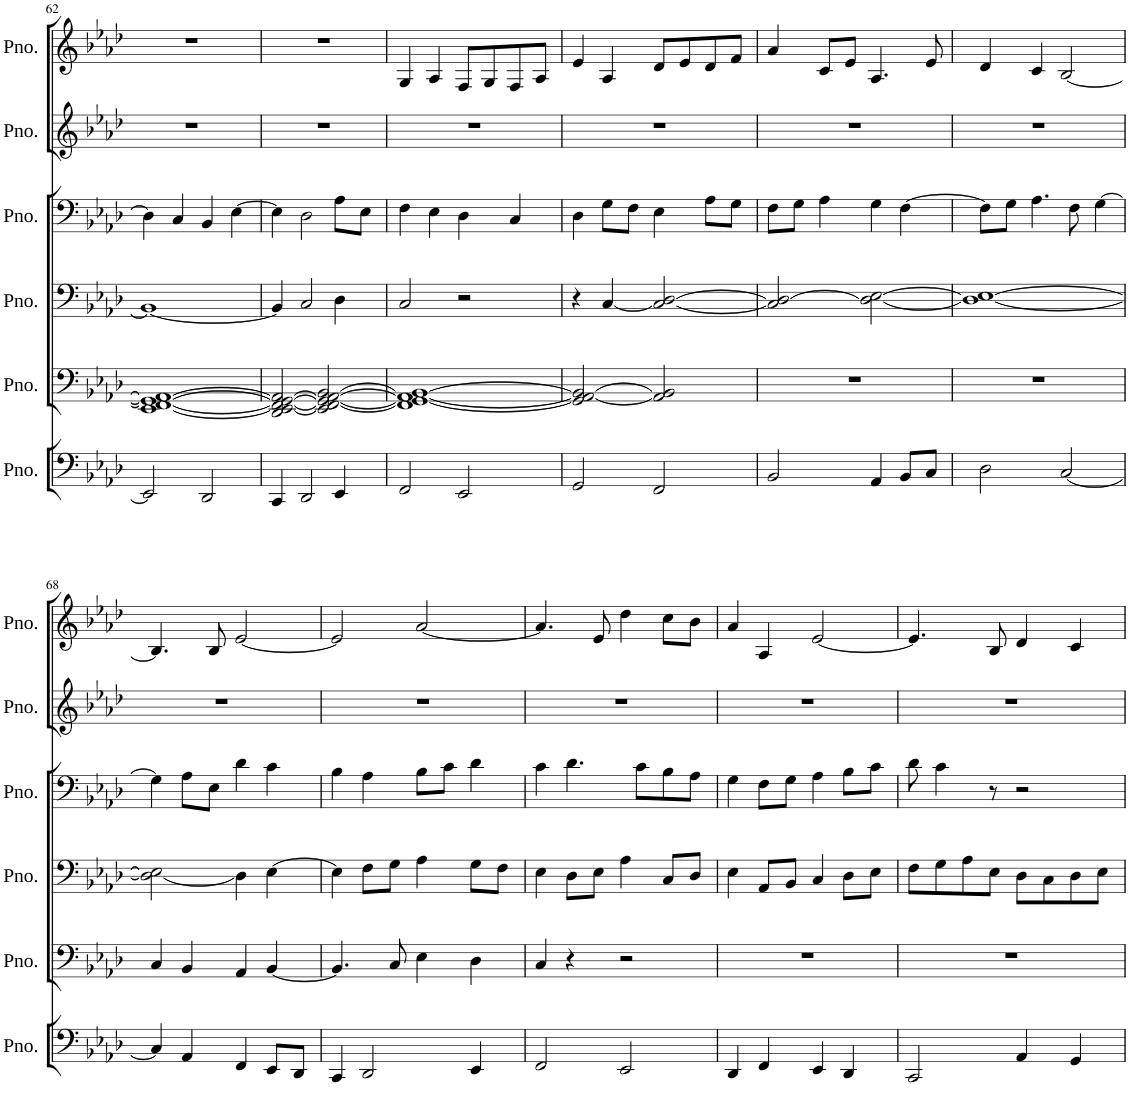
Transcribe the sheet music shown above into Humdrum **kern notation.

**kern	**kern	**kern	**kern	**kern	**kern
*part6	*part5	*part4	*part3	*part2	*part1
*staff6	*staff5	*staff4	*staff3	*staff2	*staff1
*I"Piano	*I"Piano	*I"Piano	*I"Piano	*I"Piano	*I"Piano
*I'Pno.	*I'Pno.	*I'Pno.	*I'Pno.	*I'Pno.	*I'Pno.
!!LO:PB:g=z
*clefF4	*clefF4	*clefF4	*clefF4	*clefG2	*clefG2
*k[b-e-a-d-]	*k[b-e-a-d-]	*k[b-e-a-d-]	*k[b-e-a-d-]	*k[b-e-a-d-]	*k[b-e-a-d-]
*M4/4	*M4/4	*M4/4	*M4/4	*M4/4	*M4/4
=62	=62	=62	=62	=62	=62
2EE-/]	[1EE- 1FF_ 1GG_ 1AA-_	1BB-_	4D-\]	1r	1r
.	.	.	4C/	.	.
2DD-/	.	.	4BB-/	.	.
.	.	.	[4E-\	.	.
=63	=63	=63	=63	=63	=63
4CC/	2DD-/ 2EE-/_ 2FF/_ 2GG/_ 2AA-/_	4BB-/]	4E-\]	1r	1r
2DD-/	.	2C/	2D-\	.	.
.	2EE-/] 2FF/_ 2GG/_ 2AA-/_ [2BB-/	.	.	.	.
4EE-/	.	4D-\	8A-\L	.	.
.	.	.	8E-\J	.	.
=64	=64	=64	=64	=64	=64
2FF/	1FF] 1GG_ 1AA-_ 1BB-_	2C/	4F\	1r	4G/
.	.	.	4E-\	.	4A-/
2EE-/	.	2r	4D-\	.	8F/L
.	.	.	.	.	8G/
.	.	.	4C/	.	8F/
.	.	.	.	.	8A-/J
=65	=65	=65	=65	=65	=65
2GG/	2GG/] 2AA-/_ 2BB-/_	4r	4D-\	1r	4e-/
.	.	[4C/	8G\L	.	4A-/
.	.	.	8F\J	.	.
2FF/	2AA-/] 2BB-/]	2C/_ [2D-/	4E-\	.	8d-/L
.	.	.	.	.	8e-/
.	.	.	8A-\L	.	8d-/
.	.	.	8G\J	.	8f/J
=66	=66	=66	=66	=66	=66
2BB-/	1r	2C/] 2D-/_	8F\L	1r	4a-/
.	.	.	8G\J	.	.
.	.	.	4A-\	.	8c/L
.	.	.	.	.	8e-/J
4AA-/	.	2D-\_ [2E-\	4G\	.	4.A-/
8BB-/L	.	.	[4F\	.	.
8C/J	.	.	.	.	8e-/
=67	=67	=67	=67	=67	=67
2D-\	1r	1D-_ 1E-_	8F\L]	1r	4d-/
.	.	.	8G\J	.	.
.	.	.	4.A-\	.	4c/
[2C/	.	.	.	.	[2B-/
.	.	.	8F\	.	.
.	.	.	[4G\	.	.
!!LO:LB:g=z
=68	=68	=68	=68	=68	=68
4C/]	4C/	2D-\_ 2E-\]	4G\]	1r	4.B-/]
4AA-/	4BB-/	.	8A-\L	.	.
.	.	.	8E-\J	.	8B-/
4FF/	4AA-/	4D-\]	4d-\	.	[2e-/
8EE-/L	[4BB-/	[4E-\	4c\	.	.
8DD-/J	.	.	.	.	.
=69	=69	=69	=69	=69	=69
4CC/	4.BB-/]	4E-\]	4B-\	1r	2e-/]
2DD-/	.	8F\L	4A-\	.	.
.	8C/	8G\J	.	.	.
.	4E-\	4A-\	8B-\L	.	[2a-/
.	.	.	8c\J	.	.
4EE-/	4D-\	8G\L	4d-\	.	.
.	.	8F\J	.	.	.
=70	=70	=70	=70	=70	=70
2FF/	4C/	4E-\	4c\	1r	4.a-/]
.	4r	8D-\L	4.d-\	.	.
.	.	8E-\J	.	.	8e-/
2EE-/	2r	4A-\	.	.	4dd-\
.	.	.	8c\L	.	.
.	.	8C/L	8B-\	.	8cc\L
.	.	8D-/J	8A-\J	.	8b-\J
=71	=71	=71	=71	=71	=71
4DD-/	1r	4E-\	4G\	1r	4a-/
4FF/	.	8AA-/L	8F\L	.	4A-/
.	.	8BB-/J	8G\J	.	.
4EE-/	.	4C/	4A-\	.	[2e-/
4DD-/	.	8D-\L	8B-\L	.	.
.	.	8E-\J	8c\J	.	.
=72	=72	=72	=72	=72	=72
2CC/	1r	8F\L	8d-\	1r	4.e-/]
.	.	8G\	4c\	.	.
.	.	8A-\	.	.	.
.	.	8E-\J	8r	.	8B-/
4AA-/	.	8D-\L	2r	.	4d-/
.	.	8C\	.	.	.
4GG/	.	8D-\	.	.	4c/
.	.	8E-\J	.	.	.
=	=	=	=	=	=
*-	*-	*-	*-	*-	*-
